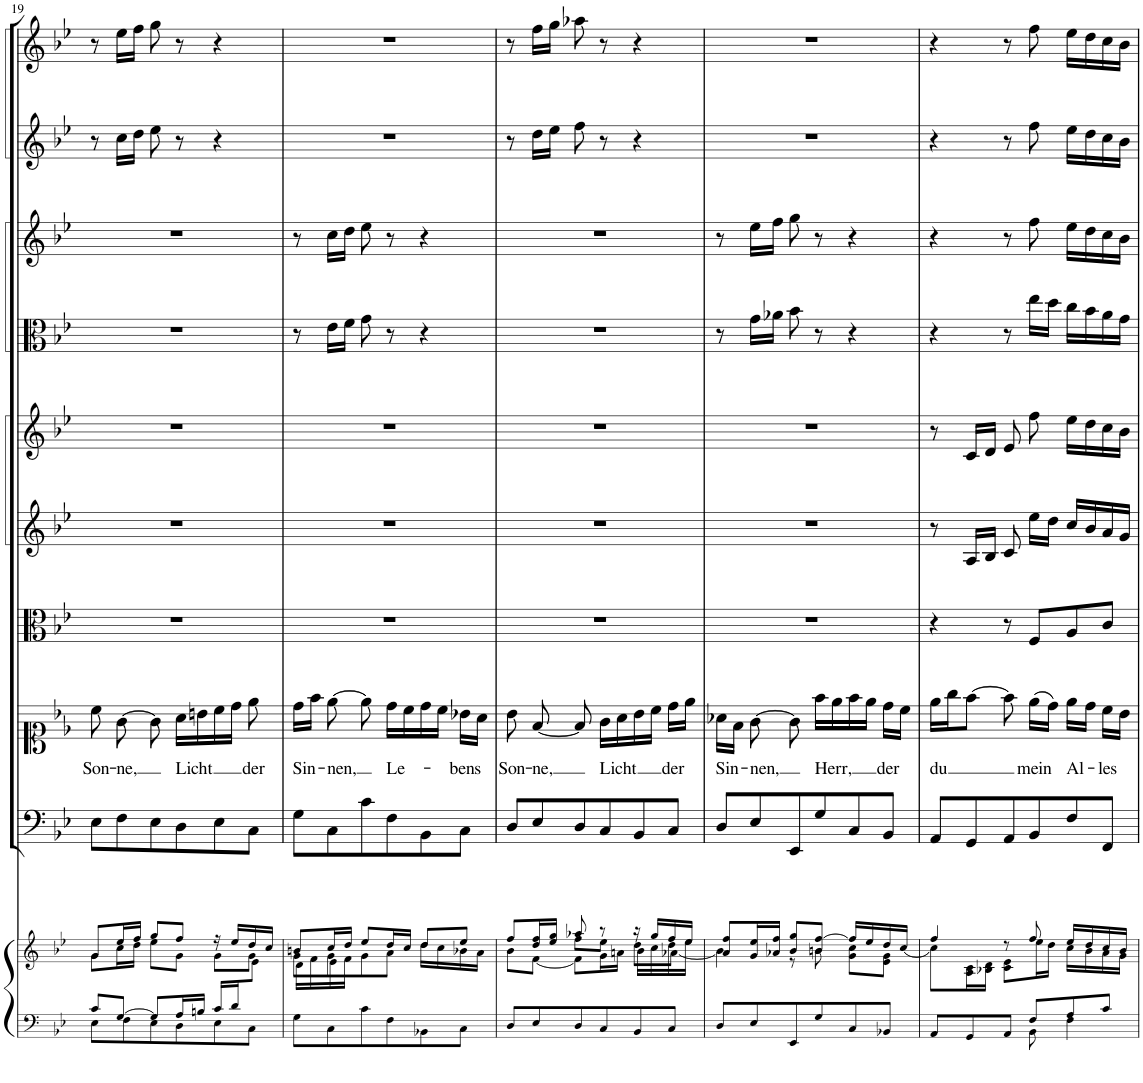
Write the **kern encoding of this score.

**kern	**kern	**kern	**kern	**text	**kern	**kern	**kern	**kern	**kern	**kern	**kern
*part10	*part10	*part9	*part8	*part8	*part7	*part6	*part5	*part4	*part3	*part2	*part1
*staff11	*staff10	*staff9	*staff8	*staff8	*staff7	*staff6	*staff5	*staff4	*staff3	*staff2	*staff1
*I"Piano reduction	*	*I"Continuo	*I"Soprano	*	*I"Viola	*I"Violino II	*I"Violino I	*I"Oboe II (Oboe da caccia)	*I"Oboe I	*I"Flauto II	*I"Flauto I
*I'Pno	*	*	*	*	*I'Vla	*I'Vln	*I'Vln	*	*I'Ob	*I'Fl	*I'Fl
!!LO:PB:g=z
*clefF4	*clefG2	*clefF4	*clefC1	*	*clefC3	*clefG2	*clefG2	*clefC3	*clefG2	*clefG2	*clefG2
*	*	*	*	*	*	*	*	*Trd12c21	*	*	*
*k[b-e-]	*k[b-e-]	*k[b-e-]	*k[b-e-]	*	*k[b-e-]	*k[b-e-]	*k[b-e-]	*k[b-e-]	*k[b-e-]	*k[b-e-]	*k[b-e-]
*M3/4	*M3/4	*M3/4	*M3/4	*	*M3/4	*M3/4	*M3/4	*M3/4	*M3/4	*M3/4	*M3/4
=19	=19	=19	=19	=19	=19	=19	=19	=19	=19	=19	=19
*^	*^	*	*	*	*	*	*	*	*	*	*
*	*	*	*^	*	*	*	*	*	*	*	*	*	*
!	!	!	!	!	!	!	!LO:LY:b	!	!	!	!	!	!	!
8c/L	8E-\L	8g/L	8g\L	8ryy	8E-\L	8cc\	Son-	2.r	2.r	2.r	2.r	2.r	8r	8r
!	!	!	!	!	!	!	!LO:LY:b	!	!	!	!	!	!	!
*	*	*	*v	*v	*	*	*	*	*	*	*	*	*	*
[8G/J	8F\	16ee-/L	16cc\L	8F\	[8g\	-ne,	.	.	.	.	.	16cc\LL	16ee-\LL
.	.	16ff/JJ	16dd\JJ	.	.	.	.	.	.	.	.	16dd\JJ	16ff\JJ
8G/L]	8E-\	8gg/L	8ee-\L	8E-\	8g\]	.	.	.	.	.	.	8ee-\	8gg\
!	!	!	!	!	!	!LO:LY:b	!	!	!	!	!	!	!
16A/L	8D\	8ff/J	8g\J	8D\	16a\LL	Licht	.	.	.	.	.	8r	8r
16Bn/JJ	.	.	.	.	16bn\	.	.	.	.	.	.	.	.
16c/LL	8E-\	16r	8g\L	8E-\	16cc\	.	.	.	.	.	.	4r	4r
16d/J	.	16ee-/LL	.	.	16dd\JJ	.	.	.	.	.	.	.	.
*	*	*	*^	*	*	*	*	*	*	*	*	*	*
!	!	!	!	!	!	!	!LO:LY:b	!	!	!	!	!	!	!
8ryy	8C\J	16dd/	8g\J	8e-\J	8C\J	8ee-\	der	.	.	.	.	.	.	.
.	.	16cc/JJ	.	.	.	.	.	.	.	.	.	.	.	.
*v	*v	*	*	*	*	*	*	*	*	*	*	*	*	*
=20	=20	=20	=20	=20	=20	=20	=20	=20	=20	=20	=20	=20	=20
!	!	!	!	!	!	!LO:LY:b	!	!	!	!	!	!	!
8G\L	8bn/L	8g\L	16d\LL	8G\L	16dd\LL	Sin-	2.r	2.r	2.r	8r	8r	2.r	2.r
.	.	.	16f\	.	16ff\JJ	.	.	.	.	.	.	.	.
!	!	!	!	!	!	!LO:LY:b	!	!	!	!	!	!	!
8C\	16cc/L	8g\	16e-\	8C\	[8ee-\	-nen,	.	.	.	16e-\LL	16cc\LL	.	.
.	16dd/JJ	.	16f\JJ	.	.	.	.	.	.	16f\JJ	16dd\JJ	.	.
8c\	8ee-/L	8g\	2ryy	8c\	8ee-\]	.	.	.	.	8g\	8ee-\	.	.
!	!	!	!	!	!	!LO:LY:b	!	!	!	!	!	!	!
8F\	16dd/L	8a\J	.	8F\	16dd\LL	Le-	.	.	.	8r	8r	.	.
.	16cc/JJ	.	.	.	16cc\	.	.	.	.	.	.	.	.
8BB-X\	8dd/L	16dd\LL	.	8BB-\	16dd\	.	.	.	.	4r	4r	.	.
.	.	16cc\	.	.	16cc\JJ	.	.	.	.	.	.	.	.
!	!	!	!	!	!	!LO:LY:b	!	!	!	!	!	!	!
8C\J	8ee-/J	16b-X\	.	8C\J	16b-X\LL	-bens	.	.	.	.	.	.	.
.	.	16a\JJ	.	.	16a\JJ	.	.	.	.	.	.	.	.
=21	=21	=21	=21	=21	=21	=21	=21	=21	=21	=21	=21	=21	=21
!	!	!	!	!	!	!LO:LY:b	!	!	!	!	!	!	!
8D/L	8ff/L	8b-\L	4ryy	8D/L	8b-\	Son-	2.r	2.r	2.r	2.r	2.r	8r	8r
!	!	!	!	!	!	!LO:LY:b	!	!	!	!	!	!	!
8E-/	16dd/ 16ff/L	[8f\J	.	8E-/	[8f/	-ne,	.	.	.	.	.	16dd\LL	16ff\LL
.	16ee-/ 16gg/JJ	.	.	.	.	.	.	.	.	.	.	16ee-\JJ	16gg\JJ
8D/	8aa-X/	8f\L]	8ff\L	8D/	8f/]	.	.	.	.	.	.	8ff\	8aa-X\
!	!	!	!	!	!	!LO:LY:b	!	!	!	!	!	!	!
8C/	8r	16g\L	8ee-\J	8C/	16g\LL	Licht	.	.	.	.	.	8r	8r
.	.	16an\JJ	.	.	16a\	.	.	.	.	.	.	.	.
8BB-/	16r	8dd\L	16b-\LL	8BB-/	16b-\	.	.	.	.	.	.	4r	4r
.	16gg/LL	.	16cc\	.	16cc\JJ	.	.	.	.	.	.	.	.
!	!	!	!	!	!	!LO:LY:b	!	!	!	!	!	!	!
8C/J	16ff/	[8a-X\J	16dd\	8C/J	16dd\LL	der	.	.	.	.	.	.	.
.	16ee-/JJ	.	16ee-\JJ	.	16ee-\JJ	.	.	.	.	.	.	.	.
=22	=22	=22	=22	=22	=22	=22	=22	=22	=22	=22	=22	=22	=22
!	!	!	!	!	!	!LO:LY:b	!	!	!	!	!	!	!
*	*	*v	*v	*	*	*	*	*	*	*	*	*	*
8D/L	8a-/] 8ff/L	4b-\	8D/L	16a-X\LL	Sin-	2.r	2.r	2.r	8r	8r	2.r	2.r
.	.	.	.	16f\JJ	.	.	.	.	.	.	.	.
!	!	!	!	!	!LO:LY:b	!	!	!	!	!	!	!
8E-/	16g/ 16ee-/L	.	8E-/	[8g\	-nen,	.	.	.	16g\LL	16ee-\LL	.	.
.	16a-X/ 16ff/JJ	.	.	.	.	.	.	.	16a-X\JJ	16ff\JJ	.	.
8EE-/	8b-/ 8gg/L	8r	8EE-/	8g\]	.	.	.	.	8b-\	8gg\	.	.
!	!	!	!	!	!LO:LY:b	!	!	!	!	!	!	!
8G/	8bn/ [8ff/J	8b\	8G/	16ff\LL	Herr,	.	.	.	8r	8r	.	.
.	.	.	.	16ee-\	.	.	.	.	.	.	.	.
8C/	16ff/LL]	8g\ 8cc\L	8C/	16ff\	.	.	.	.	4r	4r	.	.
.	16ee-/	.	.	16ee-\JJ	.	.	.	.	.	.	.	.
!	!	!	!	!	!LO:LY:b	!	!	!	!	!	!	!
8BB-X/J	16dd/	8e-\ 8g\J	8BB-/J	16dd\LL	der	.	.	.	.	.	.	.
.	[<16cc/JJ	.	.	16cc\JJ	.	.	.	.	.	.	.	.
=23	=23	=23	=23	=23	=23	=23	=23	=23	=23	=23	=23	=23
*^	*	*	*	*	*	*	*	*	*	*	*	*
!	!	!	!	!	!	!LO:LY:b	!	!	!	!	!	!	!
8AA/L	4.ryy	4ff/	8cc\L]	8AA/L	16ee-\LL	du	4r	8r	8r	4r	4r	4r	4r
.	.	.	.	.	16gg\J	.	.	.	.	.	.	.	.
8GG/	.	.	16A\ 16c\L	8GG/	[8ff\J	.	.	16A/LL	16c/LL	.	.	.	.
.	.	.	16B-X\ 16d\JJ	.	.	.	.	16B-/JJ	16d/JJ	.	.	.	.
8AA/J	.	8r	8c\ 8e-\L	8AA/	8ff\]	.	8r	8c/	8e-/	8r	8r	8r	8r
!	!	!	!	!	!	!LO:LY:b	!	!	!	!	!	!	!
8F/L	8BB-\	8ff/	16ee-\L	8BB-/	(16ee-\LL	mein	8F/L	16ee-\LL	8ff\	16ee-\LL	8ff\	8ff\	8ff\
.	.	.	16dd\JJ	.	16dd\JJ)	.	.	16dd\JJ	.	16dd\JJ	.	.	.
!	!	!	!	!	!	!LO:LY:b	!	!	!	!	!	!	!
8A/	4F\	16ee-/LL	16cc\LL	8F/	16ee-\LL	Al-	8A/	16cc/LL	16ee-\LL	16cc\LL	16ee-\LL	16ee-\LL	16ee-\LL
.	.	16dd/	16b-\	.	16dd\JJ	.	.	16b-/	16dd\	16b-\	16dd\	16dd\	16dd\
!	!	!	!	!	!	!LO:LY:b	!	!	!	!	!	!	!
8c/J	.	16cc/	16a\	8FF/J	16cc\LL	-les	8c/J	16a/	16cc\	16a\	16cc\	16cc\	16cc\
.	.	16b-/JJ	16g\JJ	.	16b-\JJ	.	.	16g/JJ	16b-\JJ	16g\JJ	16b-\JJ	16b-\JJ	16b-\JJ
*v	*v	*	*	*	*	*	*	*	*	*	*	*	*
*	*v	*v	*	*	*	*	*	*	*	*	*	*
=	=	=	=	=	=	=	=	=	=	=	=
*-	*-	*-	*-	*-	*-	*-	*-	*-	*-	*-	*-
